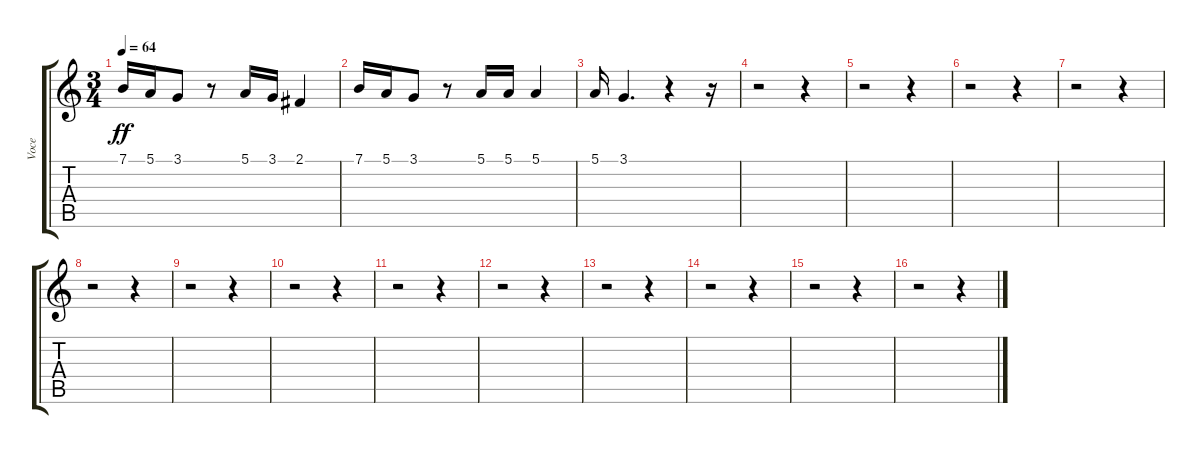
\track ("Voce" "Voce") {instrument flute}
\staff {score tabs}
\tuning (E4 B3 G3 D3 A2 E2) {hide}
\ts (3 4)
\tempo 64
\clef g2
\ks c
7.1.16{dy ff} 5.1.16 3.1.8 r.8 5.1.16 3.1.16 2.1.4 |
7.1.16 5.1.16 3.1.8 r.8 5.1.16 5.1.16 5.1.4 |
5.1.16 3.1.4{d} r.4 r.16 |
r.2 r.4 |
r.2 r.4 |
r.2 r.4 |
r.2 r.4 |
r.2 r.4 |
r.2 r.4 |
r.2 r.4 |
r.2 r.4 |
r.2 r.4 |
r.2 r.4 |
r.2 r.4 |
r.2 r.4 |
r.2 r.4
